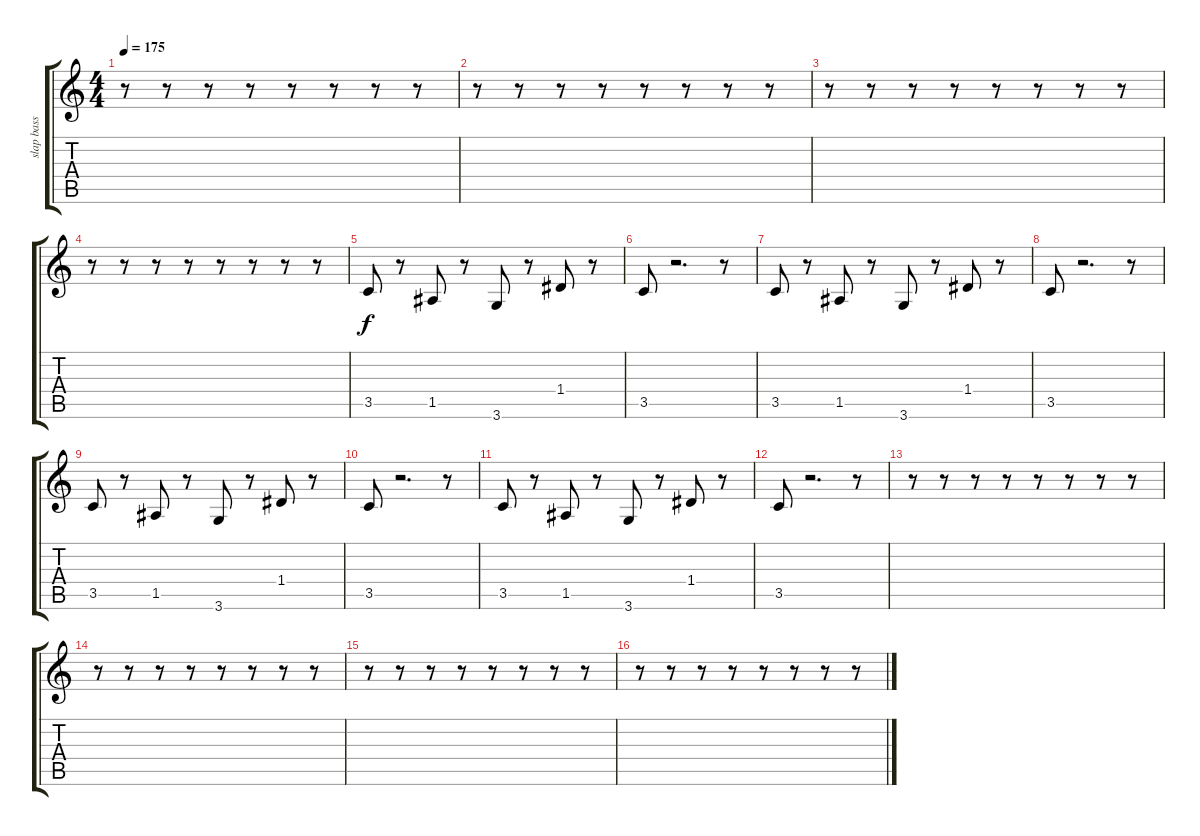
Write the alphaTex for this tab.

\track ("slap bass" "slap bass") {instrument slapbass2}
\staff {score tabs}
\tuning (E4 B3 G3 D3 A2 E2) {hide}
\ts (4 4)
\tempo 175
\clef g2
\ks c
r.8{dy f} r.8 r.8 r.8 r.8 r.8 r.8 r.8 |
r.8 r.8 r.8 r.8 r.8 r.8 r.8 r.8 |
r.8 r.8 r.8 r.8 r.8 r.8 r.8 r.8 |
r.8 r.8 r.8 r.8 r.8 r.8 r.8 r.8 |
3.5.8 r.8 1.5.8 r.8 3.6.8 r.8 1.4.8 r.8 |
3.5.8 r.2{d} r.8 |
3.5.8 r.8 1.5.8 r.8 3.6.8 r.8 1.4.8 r.8 |
3.5.8 r.2{d} r.8 |
3.5.8 r.8 1.5.8 r.8 3.6.8 r.8 1.4.8 r.8 |
3.5.8 r.2{d} r.8 |
3.5.8 r.8 1.5.8 r.8 3.6.8 r.8 1.4.8 r.8 |
3.5.8 r.2{d} r.8 |
r.8 r.8 r.8 r.8 r.8 r.8 r.8 r.8 |
r.8 r.8 r.8 r.8 r.8 r.8 r.8 r.8 |
r.8 r.8 r.8 r.8 r.8 r.8 r.8 r.8 |
r.8 r.8 r.8 r.8 r.8 r.8 r.8 r.8
